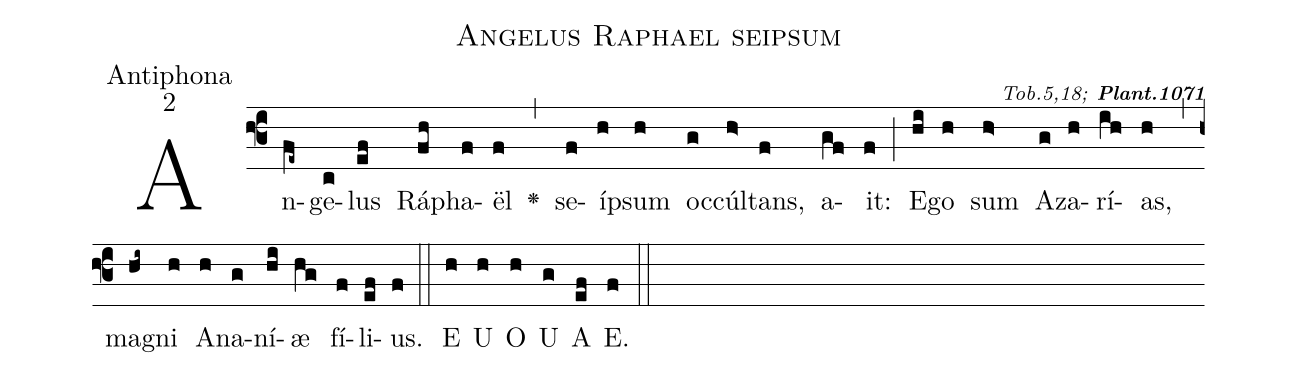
name:Angelus Raphael seipsum;
office-part:Antiphona;
mode:2;
commentary:{\itshape\mdseries\scriptsize Tob.5,18;} {\bfseries\scriptsize Plant.1071};
%%
(f3)An(fe~)ge(c)lus(ef) Rá(fh)pha(f)ël(f) <v>\greheightstar</v>(,) se(f)í(h)psum(h) oc(g)cúl(h>)tans,(f) a(gf)it:(f) (;) E(hi)go(h) sum(h>) A(g)za(h)rí(ih)as,(h) (,) ma(hi~)gni(h) A(h)na(g)ní(hi)æ(hg) fí(f)li(ef)us.(f) (::) E(h) U(h) O(h) U(g) A(ef) E.(f) (::)
